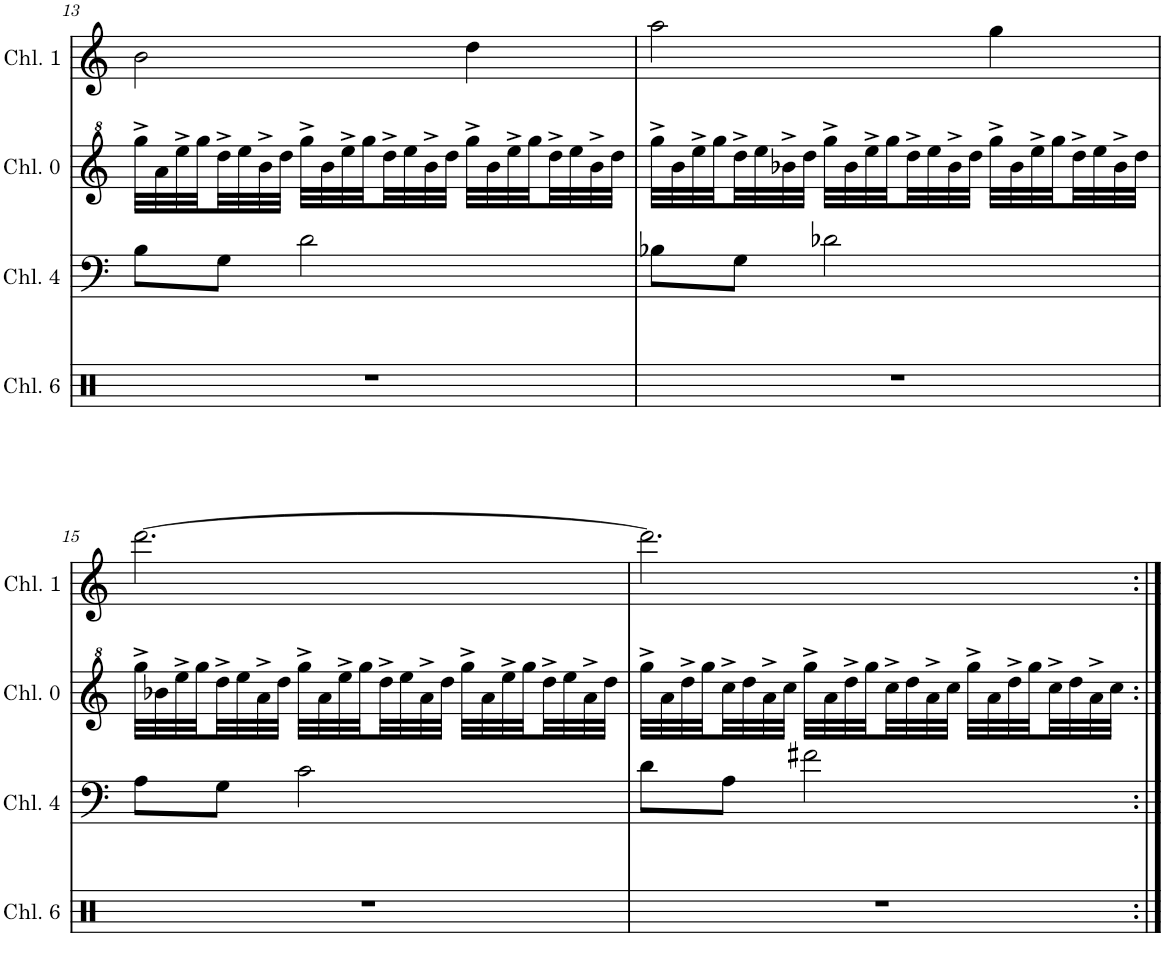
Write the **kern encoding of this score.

**kern	**kern	**kern	**kern
*part4	*part3	*part2	*part1
*staff4	*staff3	*staff2	*staff1
*I"Channel 6	*I"Channel 4	*I"Channel 0	*I"Channel 1
*I'Chl. 6	*I'Chl. 4	*I'Chl. 0	*I'Chl. 1
!!LO:PB:g=z
*clefX	*clefF4	*clefG^2	*clefG2
*k[]	*k[]	*k[]	*k[]
*M3/4	*M3/4	*M3/4	*M3/4
=13	=13	=13	=13
2.r	8B\L	32ggg^\LLL	2b\
.	.	32aa\	.
.	.	32eee^\	.
.	.	32ggg\	.
.	8G\J	32ddd^\	.
.	.	32eee\	.
.	.	32bb^\	.
.	.	32ddd\JJJ	.
.	2d\	32ggg^\LLL	.
.	.	32bb\	.
.	.	32eee^\	.
.	.	32ggg\	.
.	.	32ddd^\	.
.	.	32eee\	.
.	.	32bb^\	.
.	.	32ddd\JJJ	.
.	.	32ggg^\LLL	4dd\
.	.	32bb\	.
.	.	32eee^\	.
.	.	32ggg\	.
.	.	32ddd^\	.
.	.	32eee\	.
.	.	32bb^\	.
.	.	32ddd\JJJ	.
=14	=14	=14	=14
2.r	8B-X\L	32ggg^\LLL	2aa\
.	.	32bb\	.
.	.	32eee^\	.
.	.	32ggg\	.
.	8G\J	32ddd^\	.
.	.	32eee\	.
.	.	32bb-X^\	.
.	.	32ddd\JJJ	.
.	2d-X\	32ggg^\LLL	.
.	.	32bb-\	.
.	.	32eee^\	.
.	.	32ggg\	.
.	.	32ddd^\	.
.	.	32eee\	.
.	.	32bb-^\	.
.	.	32ddd\JJJ	.
.	.	32ggg^\LLL	4gg\
.	.	32bb-\	.
.	.	32eee^\	.
.	.	32ggg\	.
.	.	32ddd^\	.
.	.	32eee\	.
.	.	32bb-^\	.
.	.	32ddd\JJJ	.
!!LO:LB:g=z
=15	=15	=15	=15
2.r	8A\L	32ggg^\LLL	[2.ddd\
.	.	32bb-X\	.
.	.	32eee^\	.
.	.	32ggg\	.
.	8G\J	32ddd^\	.
.	.	32eee\	.
.	.	32aa^\	.
.	.	32ddd\JJJ	.
.	2c\	32ggg^\LLL	.
.	.	32aa\	.
.	.	32eee^\	.
.	.	32ggg\	.
.	.	32ddd^\	.
.	.	32eee\	.
.	.	32aa^\	.
.	.	32ddd\JJJ	.
.	.	32ggg^\LLL	.
.	.	32aa\	.
.	.	32eee^\	.
.	.	32ggg\	.
.	.	32ddd^\	.
.	.	32eee\	.
.	.	32aa^\	.
.	.	32ddd\JJJ	.
=16	=16	=16	=16
2.r	8d\L	32ggg^\LLL	2.ddd\]
.	.	32aa\	.
.	.	32ddd^\	.
.	.	32ggg\	.
.	8A\J	32ccc^\	.
.	.	32ddd\	.
.	.	32aa^\	.
.	.	32ccc\JJJ	.
.	2f#X\	32ggg^\LLL	.
.	.	32aa\	.
.	.	32ddd^\	.
.	.	32ggg\	.
.	.	32ccc^\	.
.	.	32ddd\	.
.	.	32aa^\	.
.	.	32ccc\JJJ	.
.	.	32ggg^\LLL	.
.	.	32aa\	.
.	.	32ddd^\	.
.	.	32ggg\	.
.	.	32ccc^\	.
.	.	32ddd\	.
.	.	32aa^\	.
.	.	32ccc\JJJ	.
=:|!	=:|!	=:|!	=:|!
*-	*-	*-	*-
